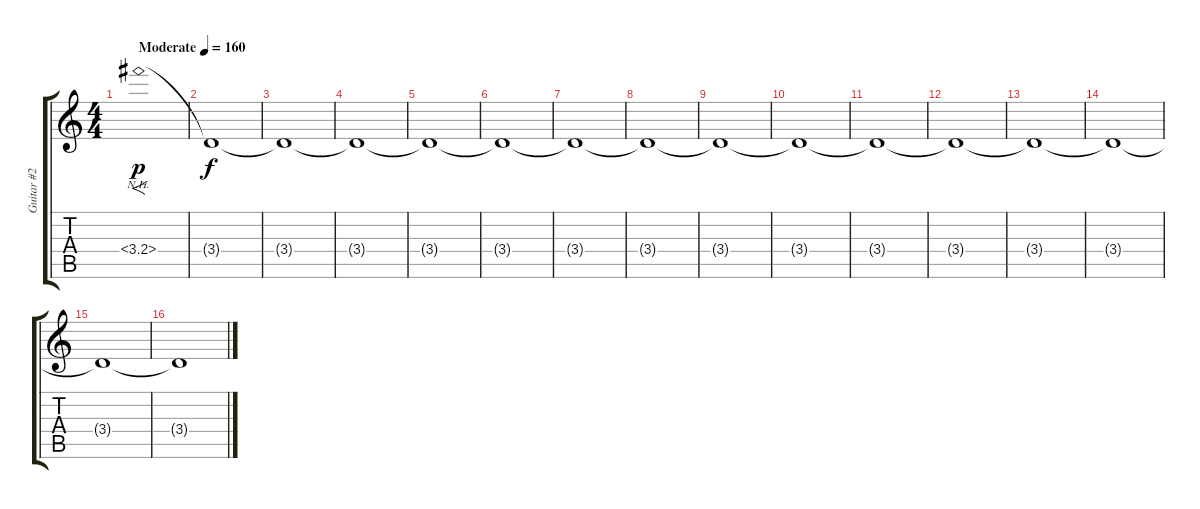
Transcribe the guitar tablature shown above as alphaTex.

\track ("Guitar #2" "Guitar #2") {instrument distortionguitar}
\staff {score tabs}
\tuning (Db4 Ab3 E3 B2 Gb2 B1) {hide}
\ts (4 4)
\tempo (160 "Moderate")
\clef g2
\ks c
3.4{nh}.1{f dy p instrument distortionguitar} |
3.4{t}.1{dy f} |
3.4{t}.1 |
3.4{t}.1 |
3.4{t}.1 |
3.4{t}.1 |
3.4{t}.1 |
3.4{t}.1 |
3.4{t}.1 |
3.4{t}.1 |
3.4{t}.1 |
3.4{t}.1 |
3.4{t}.1 |
3.4{t}.1 |
3.4{t}.1 |
3.4{t}.1
